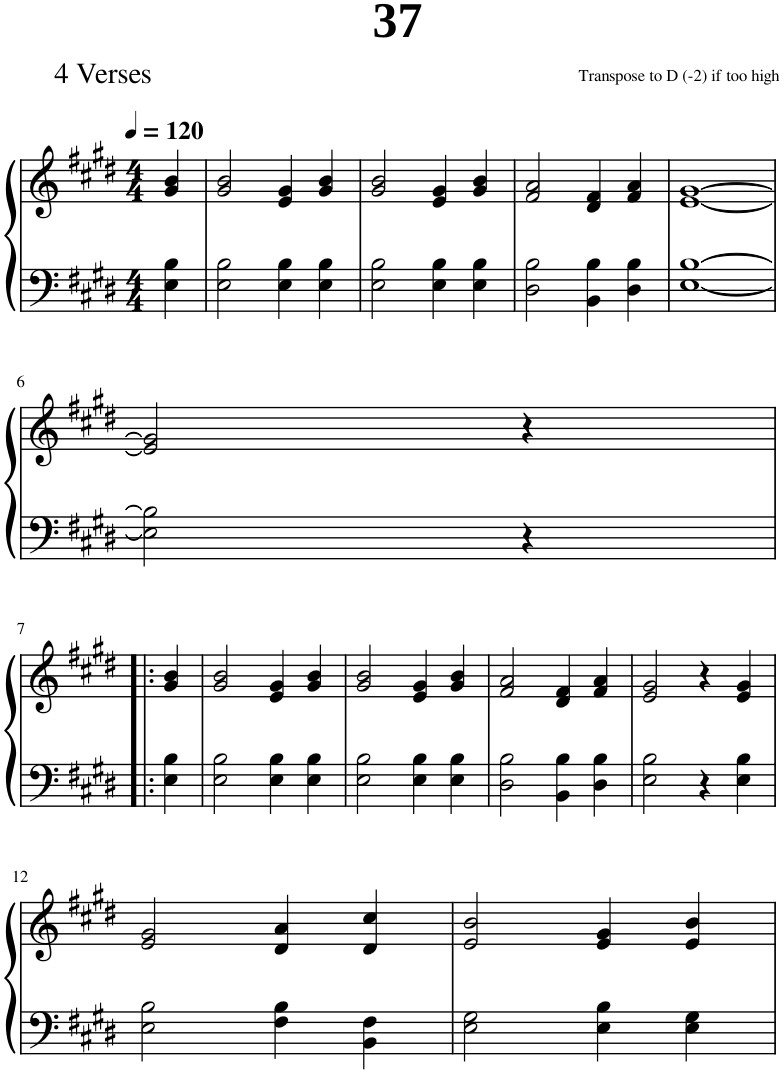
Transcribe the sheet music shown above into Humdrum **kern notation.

**kern	**kern
*part1	*part1
*staff2	*staff1
*I"Piano	*
*I'Pno.	*
*clefF4	*clefG2
*k[f#c#g#d#]	*k[f#c#g#d#]
*M4/4	*M4/4
*MM120	*MM120
=1	=1
4E\ 4B\	4g#/ 4b/
=2	=2
2E\ 2B\	2g#/ 2b/
4E\ 4B\	4e/ 4g#/
4E\ 4B\	4g#/ 4b/
=3	=3
2E\ 2B\	2g#/ 2b/
4E\ 4B\	4e/ 4g#/
4E\ 4B\	4g#/ 4b/
=4	=4
2D#\ 2B\	2f#/ 2a/
4BB\ 4B\	4d#/ 4f#/
4D#\ 4B\	4f#/ 4a/
=5	=5
[1E [1B	[1e [1g#
!!LO:LB:g=z
=6	=6
2E\] 2B\]	2e/] 2g#/]
4r	4r
!!LO:LB:g=z
=7!|:	=7!|:
4E\ 4B\	4g#/ 4b/
=8	=8
2E\ 2B\	2g#/ 2b/
4E\ 4B\	4e/ 4g#/
4E\ 4B\	4g#/ 4b/
=9	=9
2E\ 2B\	2g#/ 2b/
4E\ 4B\	4e/ 4g#/
4E\ 4B\	4g#/ 4b/
=10	=10
2D#\ 2B\	2f#/ 2a/
4BB\ 4B\	4d#/ 4f#/
4D#\ 4B\	4f#/ 4a/
=11	=11
2E\ 2B\	2e/ 2g#/
4r	4r
4E\ 4B\	4e/ 4g#/
!!LO:LB:g=z
=12	=12
2E\ 2B\	2e/ 2g#/
4F#\ 4B\	4d#/ 4a/
4BB\ 4F#\	4d#/ 4cc#/
=13	=13
2E\ 2G#\	2e/ 2b/
4E\ 4B\	4e/ 4g#/
4E\ 4G#\	4e/ 4b/
=	=
*-	*-
